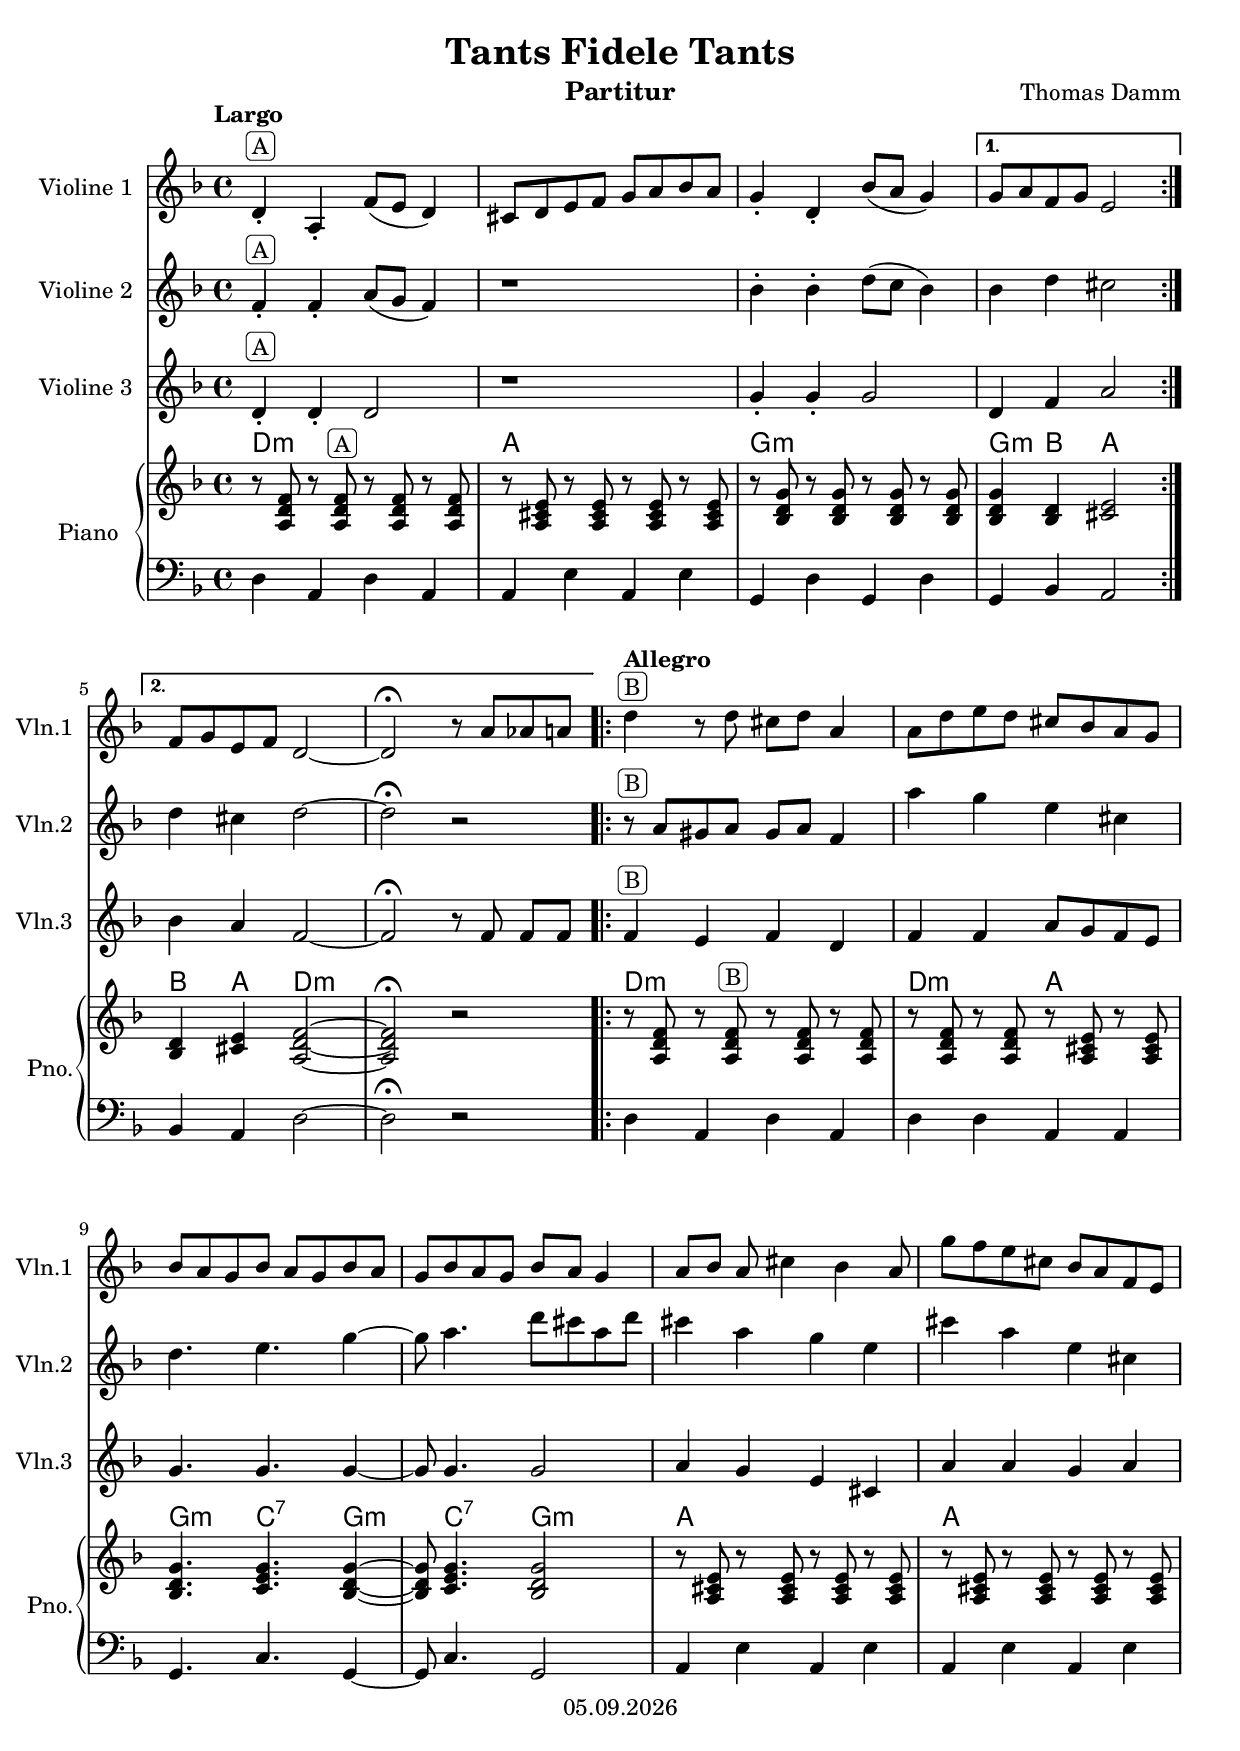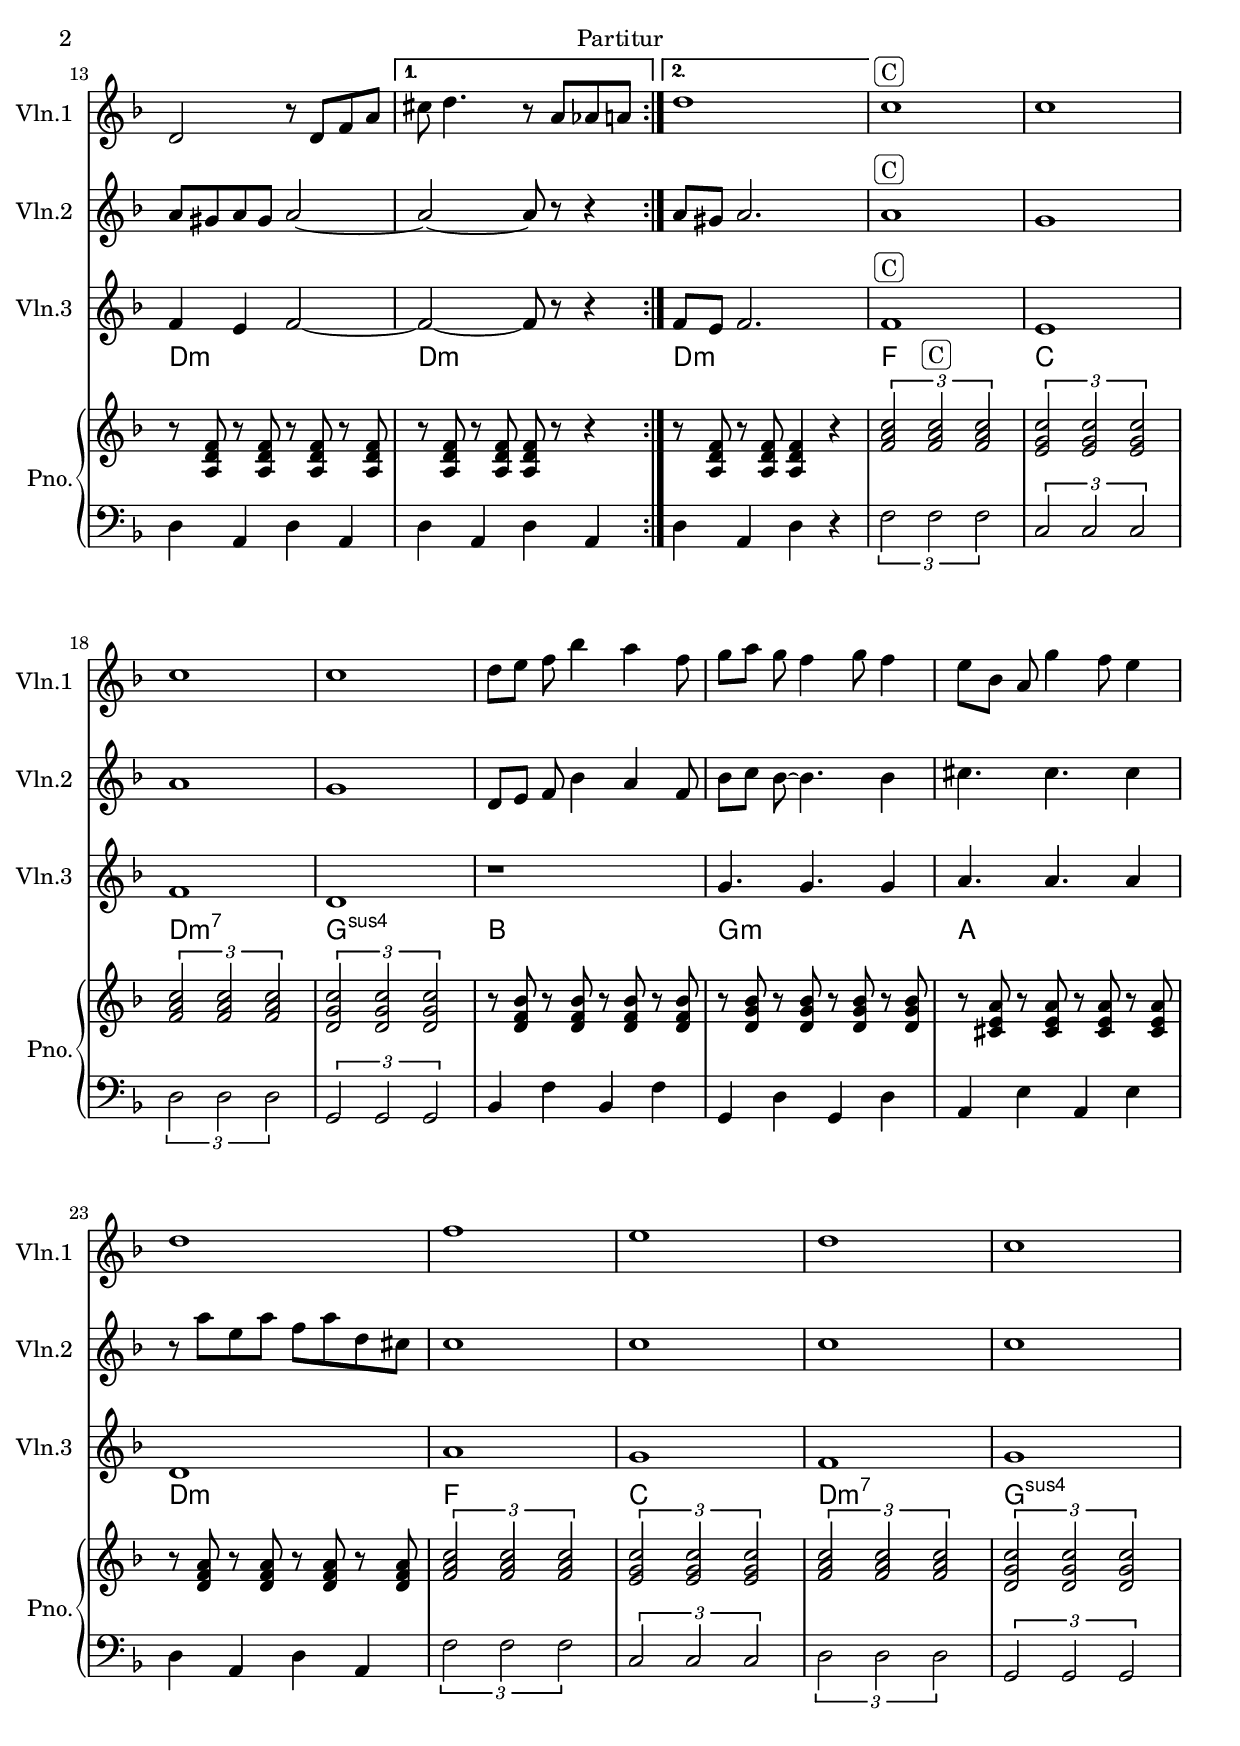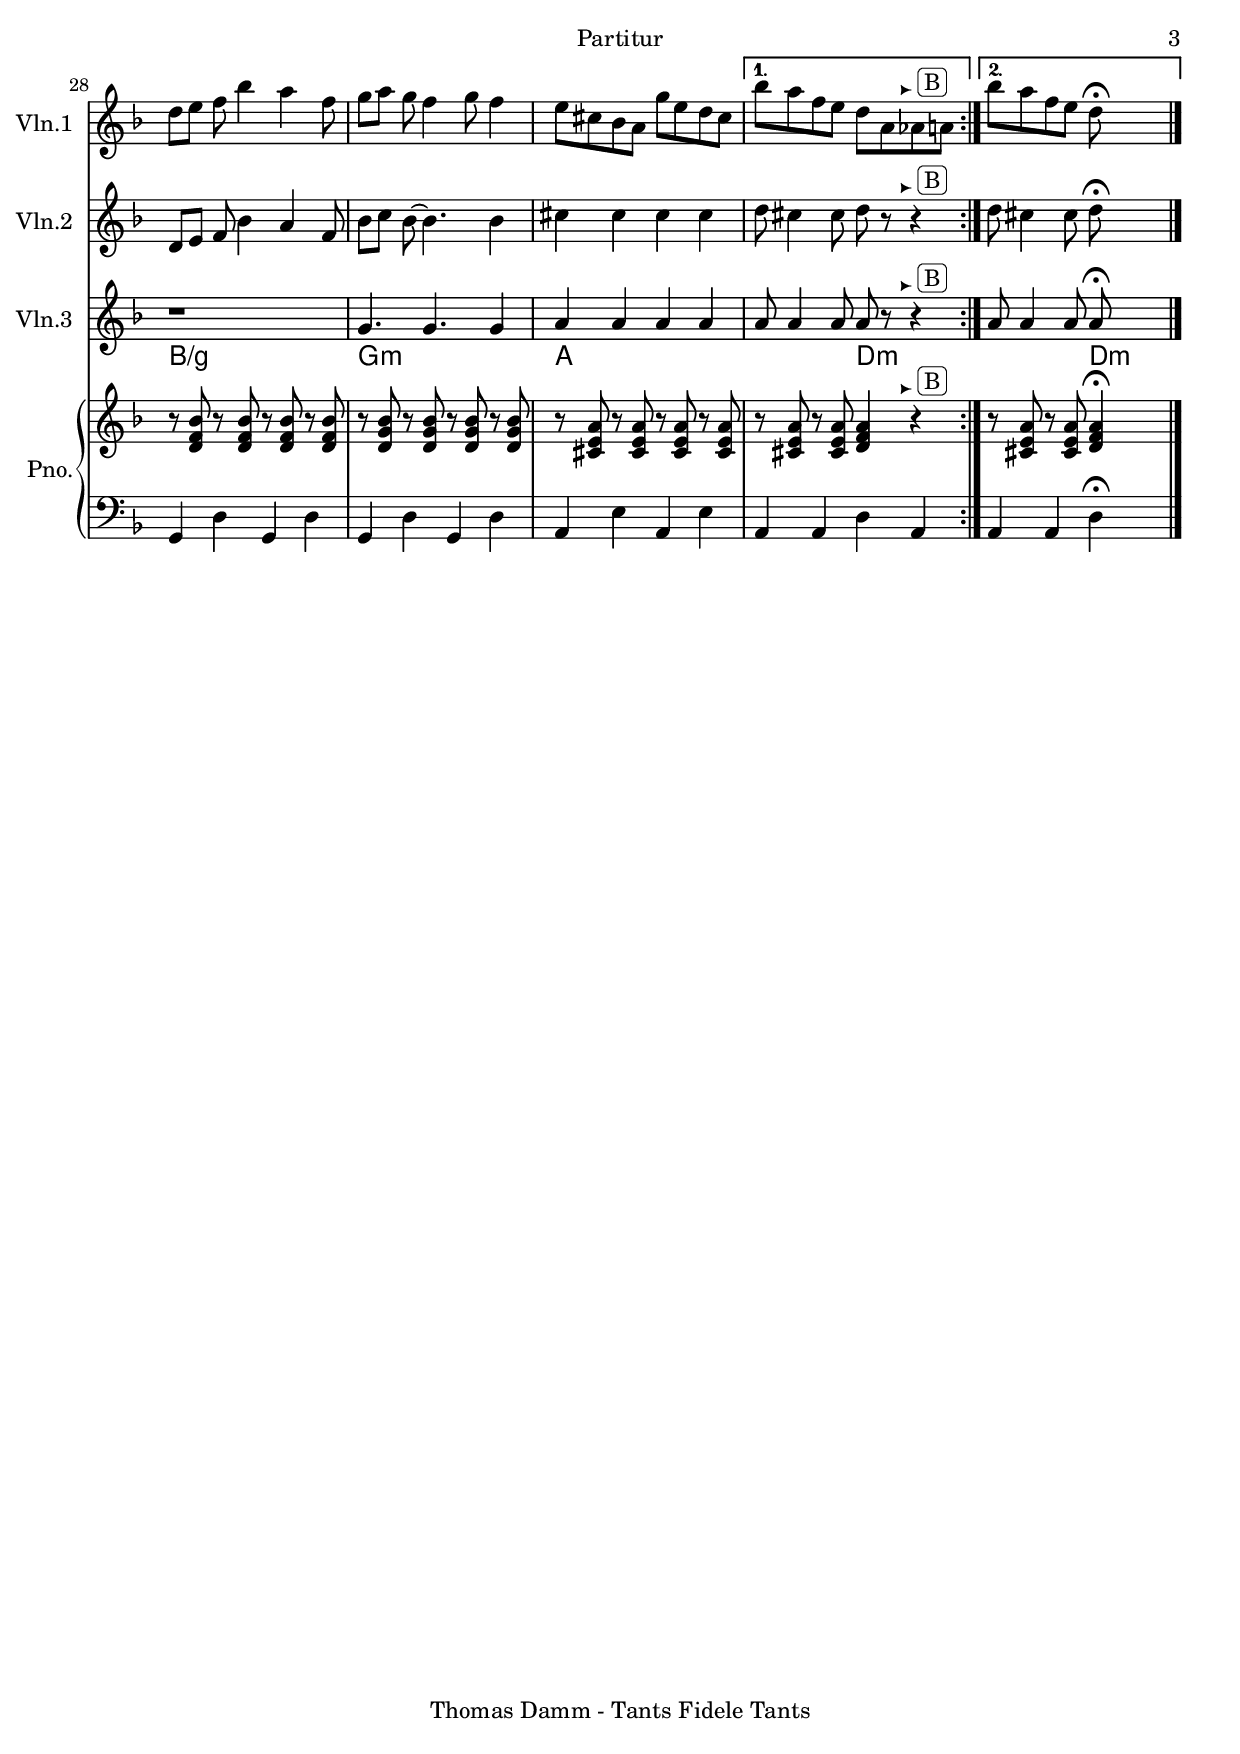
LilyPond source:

\version "2.18.2"

\include "../globals.ily"
\include "../voices/violin1.ily"
\version "2.18.2"

\include "../globals.ily"

violinII = \relative c' {
  \globalSettings
  \clef treble
  \repeat volta 2 {
    \repeat volta 2 {
      \tempo Largo
      f4-. ^\markup { \rounded-box A } f-. a8( g f4) |
      r1 | 
      bes4-. bes-. d8( c bes4)
    }
    \alternative {
      { bes4 d cis2 |
      \break }
      { d4 cis d2~ | d2\fermata r2 }
    }
    \repeat volta 2 {
      \tempo Allegro 
      r8 ^\markup { \rounded-box B } a gis a gis a f4 |
      a'4 g e cis | 
      \break
      d4. e g4~ | g8 a4. d8 cis a d | cis4 a g e | cis' a e cis |  
      \break
      a8 gis a gis a2~ | 
    }
    \alternative {
      { a2~ a8 r8 r4 | }
      { a8 gis a2. | }
    }
    a1 ^\markup { \rounded-box C } |
    g1 |
    \break
    a1 | 
    g1 |
    d8[ e] f bes4 a f8 | 
    bes8[ c] bes8~ bes4. bes4 |
    cis4. cis4. cis4 |
    \break
    r8 a'8 e a f a d, cis |
    c1 | c1 | c1 | c1 |
    \break
    d,8[ e] f bes4 a f8 | 
    bes8[ c] bes8~ bes4. bes4 |
    cis4 cis cis cis |
  }
  \alternative {
    { d8 cis4 cis8 d r8 r4^ \markup { \arrow-head #X #RIGHT ##t \rounded-box B } | }
    { d8 cis4 cis8 d \fermata s4. | }
  }  
  \bar "|." 
}

\version "2.18.2"

\include "../globals.ily"

violinIII = \relative c' {
  \globalSettings
  \clef treble
  \repeat volta 2 {
    \repeat volta 2 {
      \tempo Largo
      d4-. ^\markup { \rounded-box A } d-. d2 |
      r1 | 
      g4-. g-. g2
    }
    \alternative {
      { d4 f a2 |
      \break }
      { bes4 a f2~ | f2\fermata r8 f f[ f]}
    }
    \repeat volta 2 {
      \tempo Allegro 
      f4 ^\markup { \rounded-box B } e f d |
      f4 f a8 g f e | 
      \break
      g4. g g4~ | g8 g4. g2 | a4 g e cis | a' a g a |  
      \break
      f4 e f2~ | 
    }
    \alternative {
      { f2~ f8 r8 r4 | }
      { f8 e f2. | }
    }
    f1 ^\markup { \rounded-box C } |
    e1 |
    \break
    f1 | 
    d1 |
    r1 | 
    g4. g g4 |
    a4. a a4 |
    \break
    d,1 | a'1 | g1 | f1 | g1 |
    \break
    r1 | 
    g4. g g4 |
    a4 a a a |
  }
  \alternative {
    { a8 a4 a8 a r r4^ \markup { \arrow-head #X #RIGHT ##t \rounded-box B } | }
    { a8 a4 a8 a \fermata s4. | }
  }  
  \bar "|." 
}

\version "2.18.2"

\include "../globals.ily"

pianoTreble = \relative c' {
  \globalSettings
  \clef treble
  \repeat volta 2 {
    \repeat volta 2 {
      \tempo Largo
      r8 <a d f> r <a d f>^\markup { \rounded-box A } r <a d f> r <a d f>  | 
      r8 <a cis e> r <a cis e> r <a cis e> r <a cis e> | 
      r8 <bes d g> r <bes d g> r <bes d g> r <bes d g> |
    }
    \alternative {
     { 
      <bes d g>4 <bes d> <cis e>2 |  
     }
     { 
      <bes d>4 <cis e> <a d f>2~ | 
      <a d f>2\fermata r2 |
     }
    }
    \repeat volta 2 {
      \tempo Allegro
      r8 <a d f> r <a d f>^\markup { \rounded-box B } r <a d f> r <a d f> |
      r8 <a d f> r <a d f> r <a cis e> r <a cis e> |
      <bes d g>4. <c e g>4. <bes d g>4~ | 
      
      <bes d g>8 <c e g>4. <bes d g>2 |
      r8 <a cis e> r <a cis e> r <a cis e> r <a cis e> |
      r8 <a cis e> r <a cis e> r <a cis e> r <a cis e> |
      r8 <a d f> r <a d f> r <a d f> r <a d f> |
    }
    \alternative {
      {
        r8 <a d f> r <a d f> <a d f> r r4 |  
      }
      {
        r8 <a d f> r <a d f> <a d f>4 r4 |  
      }
    }
    
    \tuplet 3/2 {<f' a c>2 <f a c>^\markup { \rounded-box C } <f a c>}|
    \tuplet 3/2 {<e g c>2 <e g c> <e g c>} |
    \tuplet 3/2 {<f a c>2 <f a c> <f a c>} |

    \tuplet 3/2 {<d g c>2 <d g c> <d g c>} |
    r8 <d f bes> r <d f bes> r <d f bes> r <d f bes> |
    r8 <d g bes> r <d g bes> r <d g bes> r <d g bes> |
    r8 <cis e a> r <cis e a> r <cis e a> r <cis e a> |
    
    r8 <d f a> r <d f a> r <d f a> r <d f a> |
    \tuplet 3/2 {<f a c>2 <f a c> <f a c>} |
    \tuplet 3/2 {<e g c>2 <e g c> <e g c>} |
    \tuplet 3/2 {<f a c>2 <f a c> <f a c>} |
    \tuplet 3/2 {<d g c>2 <d g c> <d g c>} |
    
    r8 <d f bes> r <d f bes> r <d f bes> r <d f bes> |
    r8 <d g bes> r <d g bes> r <d g bes> r <d g bes> |
    r8 <cis e a> r <cis e a> r <cis e a> r <cis e a> |
  }
  \alternative {
    { r8 <cis e a> r <cis e a> <d f a>4 r4^ \markup { \arrow-head #X #RIGHT ##t \rounded-box B } | }
    { r8 <cis e a> r <cis e a> <d f a>4 \fermata s4 | }
  }
  \bar "|."   
}

pianoBass = \relative c {  
  \globalSettings
  \clef bass
  \repeat volta 2 {
    \repeat volta 2 {
      d4 a d a | a e' a, e' | g, d' g, d' | 
    }
    \alternative {
      { g, bes a2 | }
      { bes4 a d2~ | d2\fermata r2 | }
    }
    \repeat volta 2 {
    d4 a d a | d d a a | g4. c g4~ | 
    g8 c4. g2 | a4 e' a, e' | a, e' a, e' | d a d a |
    
    }
    \alternative {
      { d4 a d a | }
      { d a d r | }
    }
    \tuplet 3/2 { f2 f f } | \tuplet 3/2 { c2 c c } | \tuplet 3/2 { d2 d d } |
    
    \tuplet 3/2 { g,2 g g } | bes4 f' bes, f' | g, d' g, d' | a e' a, e' |
    
    d4 a d a | \tuplet 3/2 { f'2 f f } | \tuplet 3/2 { c2 c c } | \tuplet 3/2 { d2 d d } | \tuplet 3/2 { g,2 g g } |
    
    g4 d' g, d' | g, d' g, d' | a e' a, e' | 
  }
  \alternative {
    { a, a d a | }
    { a a d \fermata s4 | }
  }
  
}

\version "2.18.2"

\include "../globals.ily"

guitarChords = \chordmode {
    d1:m | a | g:m | g4:m bes a2 |
    bes4 a d2:m | s1 | d1:m | d2:m a | g4.:m c:7 g4:m
    s8 c4.:7 g2:m | a1 | a1 | d:m | d:m |
    d1:m | f | c | d:m7 | g:sus4 | bes1 | g:m | a
    d:m | f | c | d:m7 | g:sus4
    bes/g | g:m | a | s2 d:m | s2 d:m
}


\header {
  instrument = "Partitur"
}

\score {
  <<
    \new Staff \with { instrumentName = "Violine 1" shortInstrumentName = "Vln.1" } { \violinI }
    \new Staff \with { instrumentName = "Violine 2" shortInstrumentName = "Vln.2" } { \violinII }
    \new Staff \with { instrumentName = "Violine 3" shortInstrumentName = "Vln.3" } { \violinIII }
    \new ChordNames { \germanChords \guitarChords }
    \new PianoStaff \with { instrumentName = "Piano" shortInstrumentName = "Pno." } { << \new Staff { \pianoTreble } \new Staff { \pianoBass } >> }
  >>
  \layout {
    indent = 1.5\cm
    short-indent = 0.5\cm
  }
}
